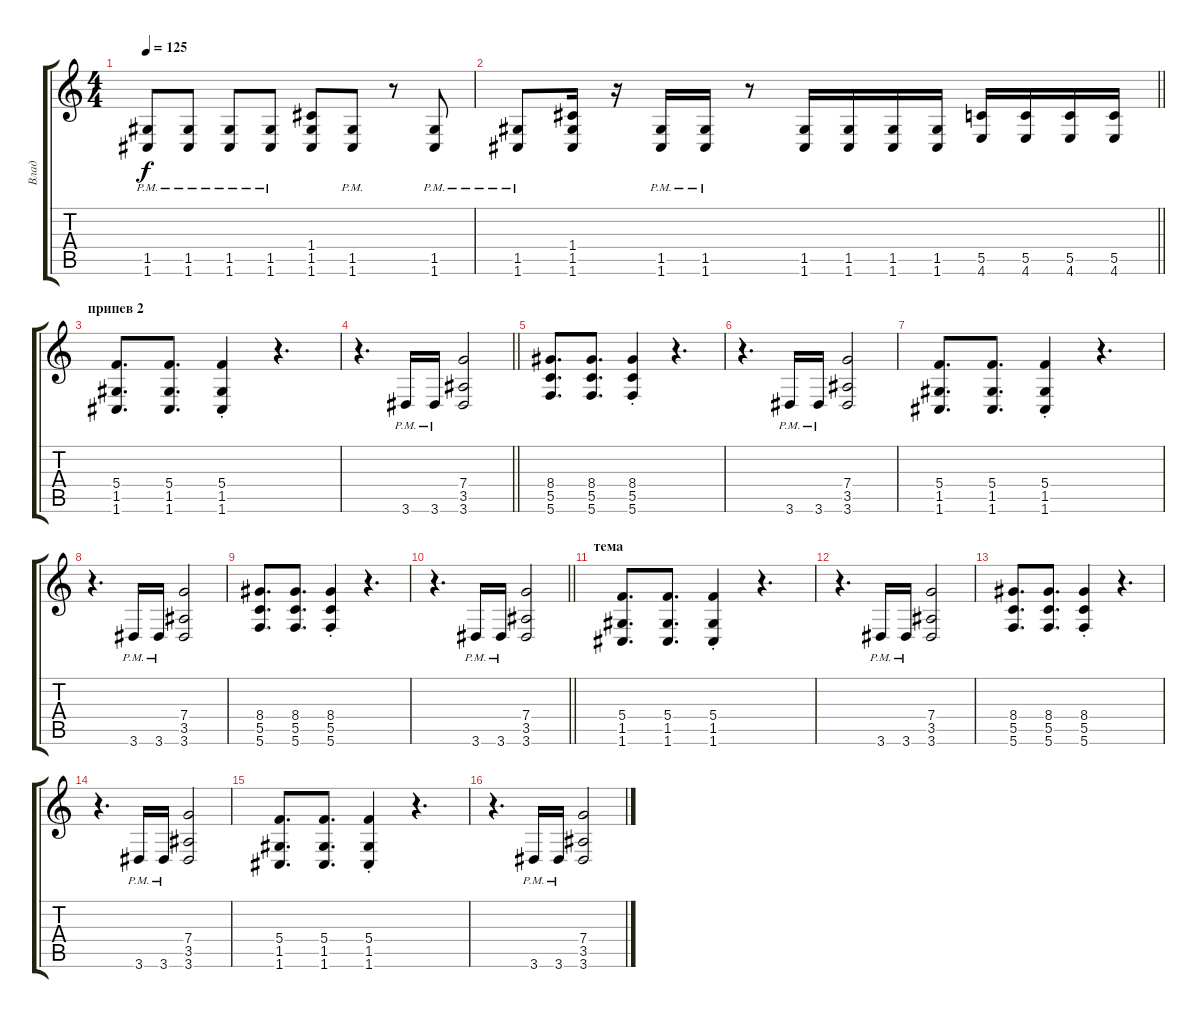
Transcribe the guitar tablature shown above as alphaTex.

\track ("Влад" "Влад") {instrument distortionguitar}
\staff {score tabs}
\tuning (D4 A3 F3 C3 G2 C2) {hide}
\ts (4 4)
\tempo 125
\clef g2
\ks c
(1.5{pm} 1.6{pm}).8{dy f} (1.5{pm} 1.6{pm}).8 (1.5{pm} 1.6{pm}).8 (1.5{pm} 1.6{pm}).8 (1.4 1.5 1.6).8 (1.5{pm} 1.6{pm}).8 r.8 (1.5{pm} 1.6{pm}).8 |
\barLineRight lightlight
(1.5{pm} 1.6{pm}).8 (1.4 1.5 1.6).16 r.16 (1.5{pm} 1.6{pm}).16 (1.5{pm} 1.6{pm}).16 r.8 (1.5 1.6).16 (1.5 1.6).16 (1.5 1.6).16 (1.5 1.6).16 (5.5 4.6).16 (5.5 4.6).16 (5.5 4.6).16 (5.5 4.6).16 |
\section ("" "припев 2")
(5.4 1.5 1.6).8{d volume 16 balance 0 instrument distortionguitar} (5.4 1.5 1.6).8{d} (5.4{st} 1.5{st} 1.6{st}).4 r.4{d} |
\barLineRight lightlight
r.4{d} 3.6{pm}.16 3.6{pm}.16 (7.4 3.5 3.6).2 |
(8.4 5.5 5.6).8{d} (8.4 5.5 5.6).8{d} (8.4{st} 5.5{st} 5.6{st}).4 r.4{d} |
r.4{d} 3.6{pm}.16 3.6{pm}.16 (7.4 3.5 3.6).2 |
(5.4 1.5 1.6).8{d} (5.4 1.5 1.6).8{d} (5.4{st} 1.5{st} 1.6{st}).4 r.4{d} |
r.4{d} 3.6{pm}.16 3.6{pm}.16 (7.4 3.5 3.6).2 |
(8.4 5.5 5.6).8{d} (8.4 5.5 5.6).8{d} (8.4{st} 5.5{st} 5.6{st}).4 r.4{d} |
\barLineRight lightlight
r.4{d} 3.6{pm}.16 3.6{pm}.16 (7.4 3.5 3.6).2 |
\section ("" "тема")
(5.4 1.5 1.6).8{d} (5.4 1.5 1.6).8{d} (5.4{st} 1.5{st} 1.6{st}).4 r.4{d} |
r.4{d} 3.6{pm}.16 3.6{pm}.16 (7.4 3.5 3.6).2 |
(8.4 5.5 5.6).8{d} (8.4 5.5 5.6).8{d} (8.4{st} 5.5{st} 5.6{st}).4 r.4{d} |
r.4{d} 3.6{pm}.16 3.6{pm}.16 (7.4 3.5 3.6).2 |
(5.4 1.5 1.6).8{d} (5.4 1.5 1.6).8{d} (5.4{st} 1.5{st} 1.6{st}).4 r.4{d} |
r.4{d} 3.6{pm}.16 3.6{pm}.16 (7.4 3.5 3.6).2
